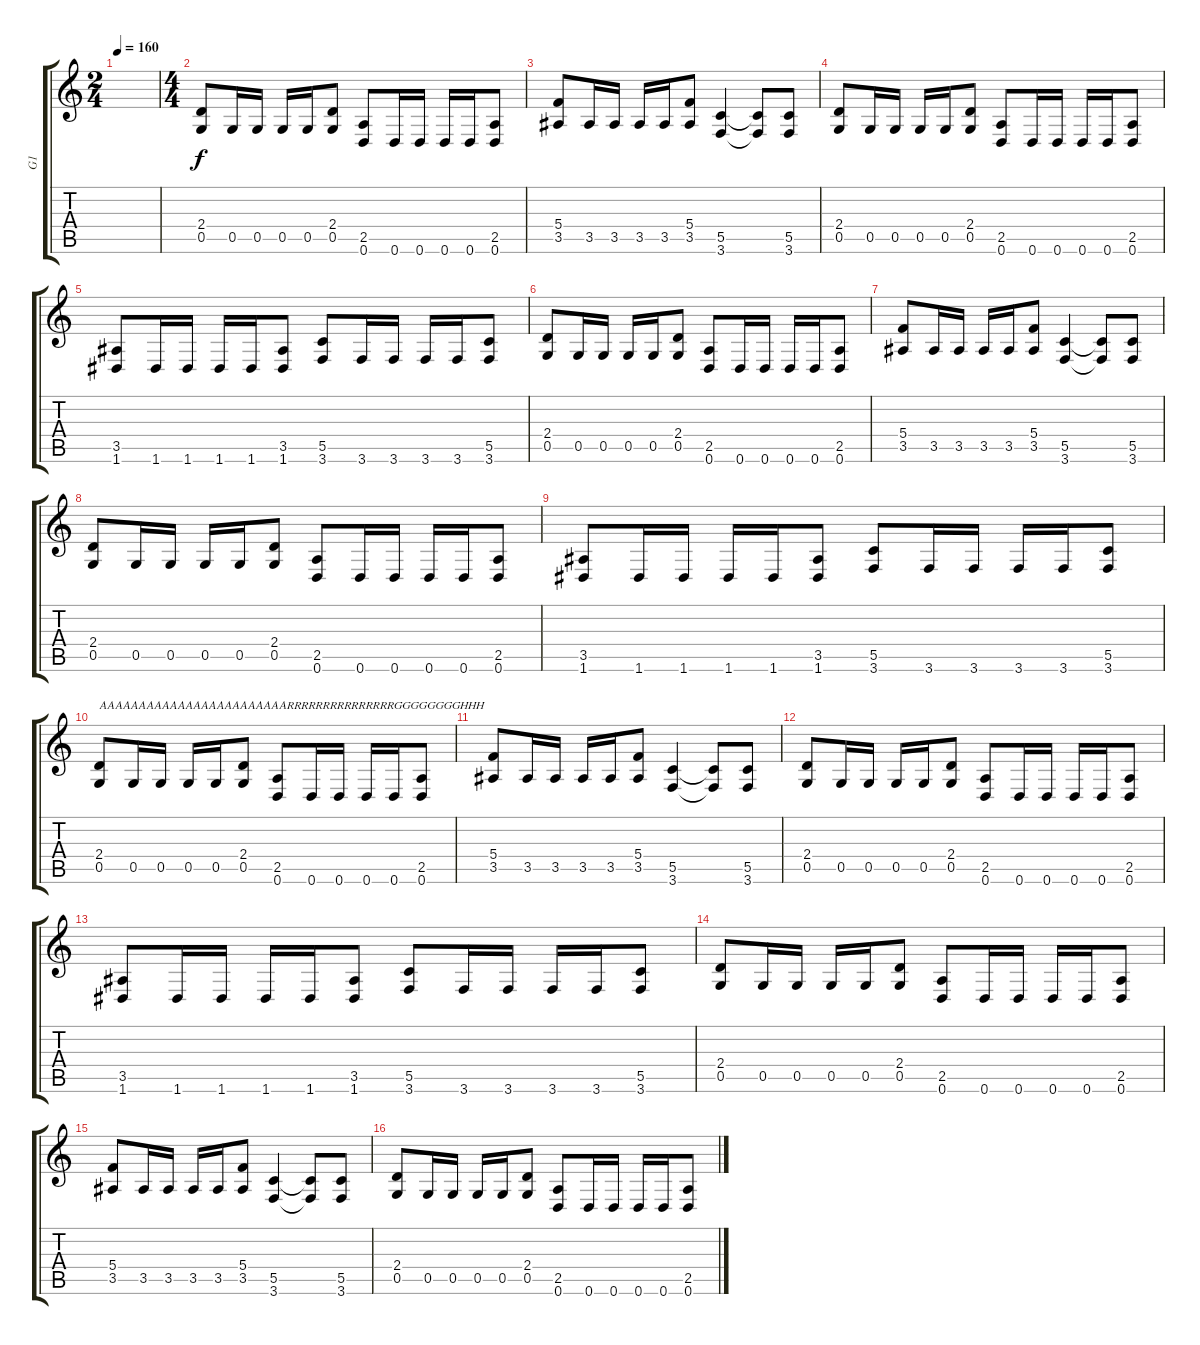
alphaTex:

\track ("G1" "G1") {instrument distortionguitar}
\staff {score tabs}
\tuning (D4 A3 F3 C3 G2 D2) {hide}
\ts (2 4)
\tempo 160
\clef g2
\ks c
|
\ts (4 4)
(2.4 0.5).8 0.5.16 0.5.16 0.5.16 0.5.16 (2.4 0.5).8 (2.5 0.6).8 0.6.16 0.6.16 0.6.16 0.6.16 (2.5 0.6).8 |
(5.4 3.5).8 3.5.16 3.5.16 3.5.16 3.5.16 (5.4 3.5).8 (5.5 3.6).4 (5.5{t} 3.6{t}).8 (5.5 3.6).8 |
(2.4 0.5).8 0.5.16 0.5.16 0.5.16 0.5.16 (2.4 0.5).8 (2.5 0.6).8 0.6.16 0.6.16 0.6.16 0.6.16 (2.5 0.6).8 |
(3.5 1.6).8 1.6.16 1.6.16 1.6.16 1.6.16 (3.5 1.6).8 (5.5 3.6).8 3.6.16 3.6.16 3.6.16 3.6.16 (5.5 3.6).8 |
(2.4 0.5).8 0.5.16 0.5.16 0.5.16 0.5.16 (2.4 0.5).8 (2.5 0.6).8 0.6.16 0.6.16 0.6.16 0.6.16 (2.5 0.6).8 |
(5.4 3.5).8 3.5.16 3.5.16 3.5.16 3.5.16 (5.4 3.5).8 (5.5 3.6).4 (5.5{t} 3.6{t}).8 (5.5 3.6).8 |
(2.4 0.5).8 0.5.16 0.5.16 0.5.16 0.5.16 (2.4 0.5).8 (2.5 0.6).8 0.6.16 0.6.16 0.6.16 0.6.16 (2.5 0.6).8 |
(3.5 1.6).8 1.6.16 1.6.16 1.6.16 1.6.16 (3.5 1.6).8 (5.5 3.6).8 3.6.16 3.6.16 3.6.16 3.6.16 (5.5 3.6).8 |
(2.4 0.5).8{txt "AAAAAAAAAAAAAAAAAAAAAAAARRRRRRRRRRRRRRRGGGGGGGGHHH"} 0.5.16 0.5.16 0.5.16 0.5.16 (2.4 0.5).8 (2.5 0.6).8 0.6.16 0.6.16 0.6.16 0.6.16 (2.5 0.6).8 |
(5.4 3.5).8 3.5.16 3.5.16 3.5.16 3.5.16 (5.4 3.5).8 (5.5 3.6).4 (5.5{t} 3.6{t}).8 (5.5 3.6).8 |
(2.4 0.5).8 0.5.16 0.5.16 0.5.16 0.5.16 (2.4 0.5).8 (2.5 0.6).8 0.6.16 0.6.16 0.6.16 0.6.16 (2.5 0.6).8 |
(3.5 1.6).8 1.6.16 1.6.16 1.6.16 1.6.16 (3.5 1.6).8 (5.5 3.6).8 3.6.16 3.6.16 3.6.16 3.6.16 (5.5 3.6).8 |
(2.4 0.5).8 0.5.16 0.5.16 0.5.16 0.5.16 (2.4 0.5).8 (2.5 0.6).8 0.6.16 0.6.16 0.6.16 0.6.16 (2.5 0.6).8 |
(5.4 3.5).8 3.5.16 3.5.16 3.5.16 3.5.16 (5.4 3.5).8 (5.5 3.6).4 (5.5{t} 3.6{t}).8 (5.5 3.6).8 |
(2.4 0.5).8 0.5.16 0.5.16 0.5.16 0.5.16 (2.4 0.5).8 (2.5 0.6).8 0.6.16 0.6.16 0.6.16 0.6.16 (2.5 0.6).8
